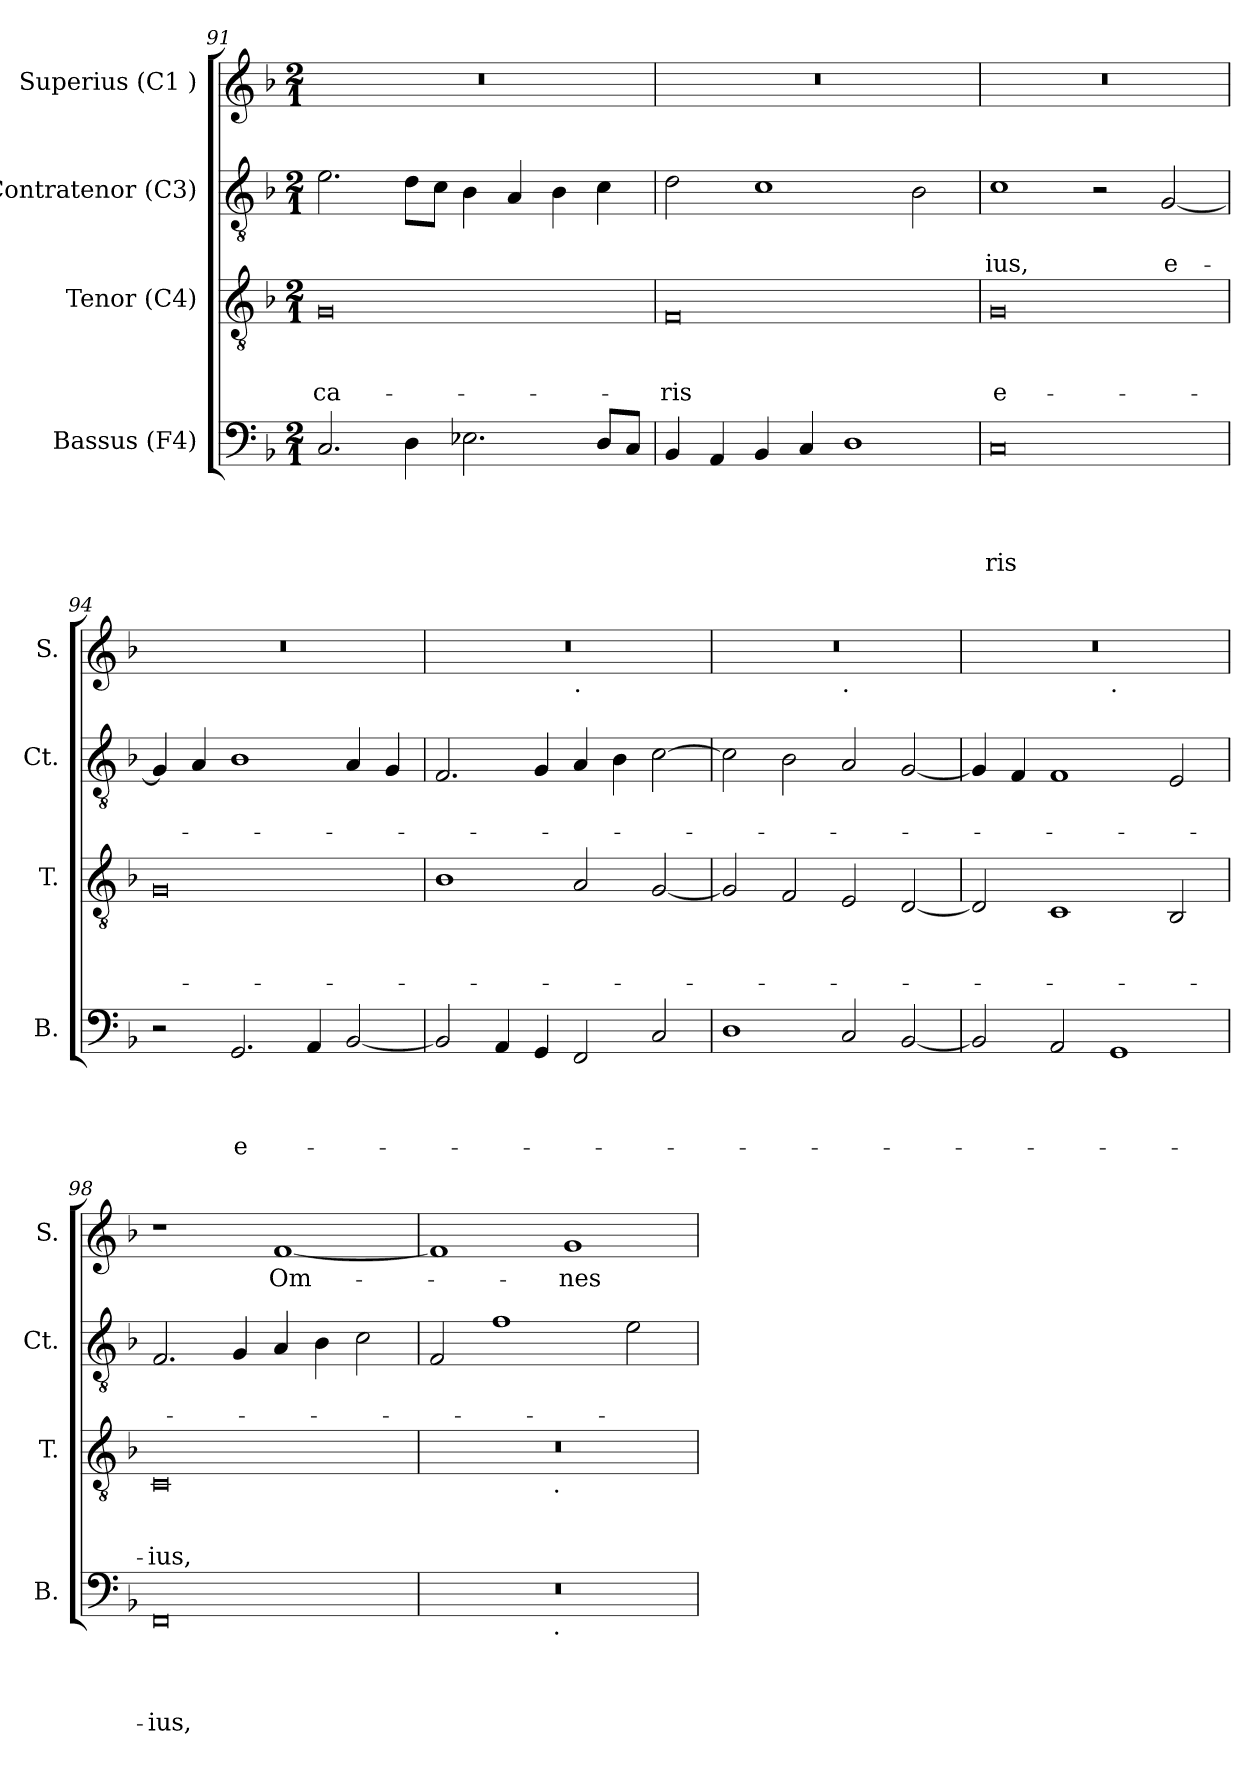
**kern	**text	**text	**text	**text	**kern	**text	**text	**text	**kern	**text	**text	**kern	**text
*part4	*part4	*part4	*part4	*part4	*part3	*part3	*part3	*part3	*part2	*part2	*part2	*part1	*part1
*staff4	*staff4	*staff4	*staff4	*staff4	*staff3	*staff3	*staff3	*staff3	*staff2	*staff2	*staff2	*staff1	*staff1
*I"Bassus (F4)	*	*	*	*	*I"Tenor (C4)	*	*	*	*I"Contratenor (C3)	*	*	*I"Superius (C1 )	*
*I'B.	*	*	*	*	*I'T.	*	*	*	*I'Ct.	*	*	*I'S.	*
!!LO:PB:g=z
*clefF4	*	*	*	*	*clefGv2	*	*	*	*clefGv2	*	*	*clefG2	*
*k[b-]	*	*	*	*	*k[b-]	*	*	*	*k[b-]	*	*	*k[b-]	*
*F:	*	*	*	*	*F:	*	*	*	*F:	*	*	*F:	*
*M2/1	*	*	*	*	*M2/1	*	*	*	*M2/1	*	*	*M2/1	*
=91	=91	=91	=91	=91	=91	=91	=91	=91	=91	=91	=91	=91	=91
!	!	!	!	!	!	!	!	!LO:LY:b:rj	!	!	!	!	!
2.C/	.	.	.	.	0G	.	.	ca-	2.e\	.	.	0r	.
4D\	.	.	.	.	.	.	.	.	8d\L	.	.	.	.
.	.	.	.	.	.	.	.	.	8c\J	.	.	.	.
2.E-\	.	.	.	.	.	.	.	.	4B-\	.	.	.	.
.	.	.	.	.	.	.	.	.	4A/	.	.	.	.
.	.	.	.	.	.	.	.	.	4B-\	.	.	.	.
8D/L	.	.	.	.	.	.	.	.	4c\	.	.	.	.
8C/J	.	.	.	.	.	.	.	.	.	.	.	.	.
=92	=92	=92	=92	=92	=92	=92	=92	=92	=92	=92	=92	=92	=92
!	!	!	!	!	!	!	!	!LO:LY:b:rj	!	!	!	!	!
4BB-/	.	.	.	.	0F	.	.	-ris	2d\	.	.	0r	.
4AA/	.	.	.	.	.	.	.	.	.	.	.	.	.
4BB-/	.	.	.	.	.	.	.	.	1c	.	.	.	.
4C/	.	.	.	.	.	.	.	.	.	.	.	.	.
1D	.	.	.	.	.	.	.	.	.	.	.	.	.
.	.	.	.	.	.	.	.	.	2B-\	.	.	.	.
=93	=93	=93	=93	=93	=93	=93	=93	=93	=93	=93	=93	=93	=93
!	!	!	!	!LO:LY:b:rj	!	!	!	!LO:LY:b:rj	!	!	!LO:LY:b	!	!
0C	.	.	.	-ris	0G	.	.	e-	1c	.	-ius,	0r	.
.	.	.	.	.	.	.	.	.	2r	.	.	.	.
!	!	!	!	!	!	!	!	!	!	!	!LO:LY:b:rj	!	!
.	.	.	.	.	.	.	.	.	[<2G/	.	e-	.	.
=94	=94	=94	=94	=94	=94	=94	=94	=94	=94	=94	=94	=94	=94
2r	.	.	.	.	0G	.	.	.	4G/]	.	.	0r	.
.	.	.	.	.	.	.	.	.	4A/	.	.	.	.
!	!	!	!	!LO:LY:b:rj	!	!	!	!	!	!	!	!	!
2.GG/	.	.	.	e-	.	.	.	.	1B-	.	.	.	.
4AA/	.	.	.	.	.	.	.	.	.	.	.	.	.
[>2BB-/	.	.	.	.	.	.	.	.	4A/	.	.	.	.
.	.	.	.	.	.	.	.	.	4G/	.	.	.	.
!!LO:LB:g=z
=95	=95	=95	=95	=95	=95	=95	=95	=95	=95	=95	=95	=95	=95
*	*	*	*	*	*	*	*	*	*	*	*	*^	*
2BB-/]	.	.	.	.	1B-	.	.	.	2.F/	.	.	0r	1ryy	.
4AA/	.	.	.	.	.	.	.	.	.	.	.	.	.	.
4GG/	.	.	.	.	.	.	.	.	4G/	.	.	.	.	.
!	!	!	!	!	!	!	!	!	!	!	!	!	!LO:TX:b:t=.	!
2FF/	.	.	.	.	2A/	.	.	.	4A/	.	.	.	1ryy	.
.	.	.	.	.	.	.	.	.	4B-\	.	.	.	.	.
2C/	.	.	.	.	[<2G/	.	.	.	[>2c\	.	.	.	.	.
=96	=96	=96	=96	=96	=96	=96	=96	=96	=96	=96	=96	=96	=96	=96
1D	.	.	.	.	2G/]	.	.	.	2c\]	.	.	0r	1ryy	.
.	.	.	.	.	2F/	.	.	.	2B-\	.	.	.	.	.
!	!	!	!	!	!	!	!	!	!	!	!	!	!LO:TX:b:t=.	!
2C/	.	.	.	.	2E/	.	.	.	2A/	.	.	.	1ryy	.
[<2BB-/	.	.	.	.	[<2D/	.	.	.	[<2G/	.	.	.	.	.
=97	=97	=97	=97	=97	=97	=97	=97	=97	=97	=97	=97	=97	=97	=97
2BB-/]	.	.	.	.	2D/]	.	.	.	4G/]	.	.	0r	1ryy	.
.	.	.	.	.	.	.	.	.	4F/	.	.	.	.	.
2AA/	.	.	.	.	1C	.	.	.	1F	.	.	.	.	.
!	!	!	!	!	!	!	!	!	!	!	!	!	!LO:TX:b:t=.	!
1GG	.	.	.	.	.	.	.	.	.	.	.	.	1ryy	.
.	.	.	.	.	2BB-/	.	.	.	2E/	.	.	.	.	.
=98	=98	=98	=98	=98	=98	=98	=98	=98	=98	=98	=98	=98	=98	=98
!	!	!	!	!LO:LY:b	!	!	!	!LO:LY:b	!	!	!	!	!	!
*	*	*	*	*	*	*	*	*	*	*	*	*v	*v	*
0FF	.	.	.	-ius,	0C	.	.	-ius,	2.F/	.	.	1r	.
.	.	.	.	.	.	.	.	.	4G/	.	.	.	.
!	!	!	!	!	!	!	!	!	!	!	!	!	!LO:LY:b
.	.	.	.	.	.	.	.	.	4A/	.	.	[<1f	Om-
.	.	.	.	.	.	.	.	.	4B-\	.	.	.	.
.	.	.	.	.	.	.	.	.	2c\	.	.	.	.
=99	=99	=99	=99	=99	=99	=99	=99	=99	=99	=99	=99	=99	=99
*^	*	*	*	*	*^	*	*	*	*	*	*	*	*
0r	2ryy	.	.	.	.	0r	2ryy	.	.	.	2F/	.	.	1f]	.
.	4...ryy	.	.	.	.	.	4...ryy	.	.	.	1f	.	.	.	.
!	!	!	!	!	!	!	!LO:TX:b:t=.	!	!	!	!	!	!	!	!
!	!LO:TX:b:t=.	!	!	!	!	!	!	!	!	!	!	!	!	!	!
.	1ryy	.	.	.	.	.	1ryy	.	.	.	.	.	.	.	.
!	!	!	!	!	!	!	!	!	!	!	!	!	!	!	!LO:LY:b
.	.	.	.	.	.	.	.	.	.	.	.	.	.	1g	-nes
.	.	.	.	.	.	.	.	.	.	.	2e\	.	.	.	.
.	32ryy	.	.	.	.	.	32ryy	.	.	.	.	.	.	.	.
*v	*v	*	*	*	*	*	*	*	*	*	*	*	*	*	*
*	*	*	*	*	*v	*v	*	*	*	*	*	*	*	*
=	=	=	=	=	=	=	=	=	=	=	=	=	=
*-	*-	*-	*-	*-	*-	*-	*-	*-	*-	*-	*-	*-	*-
